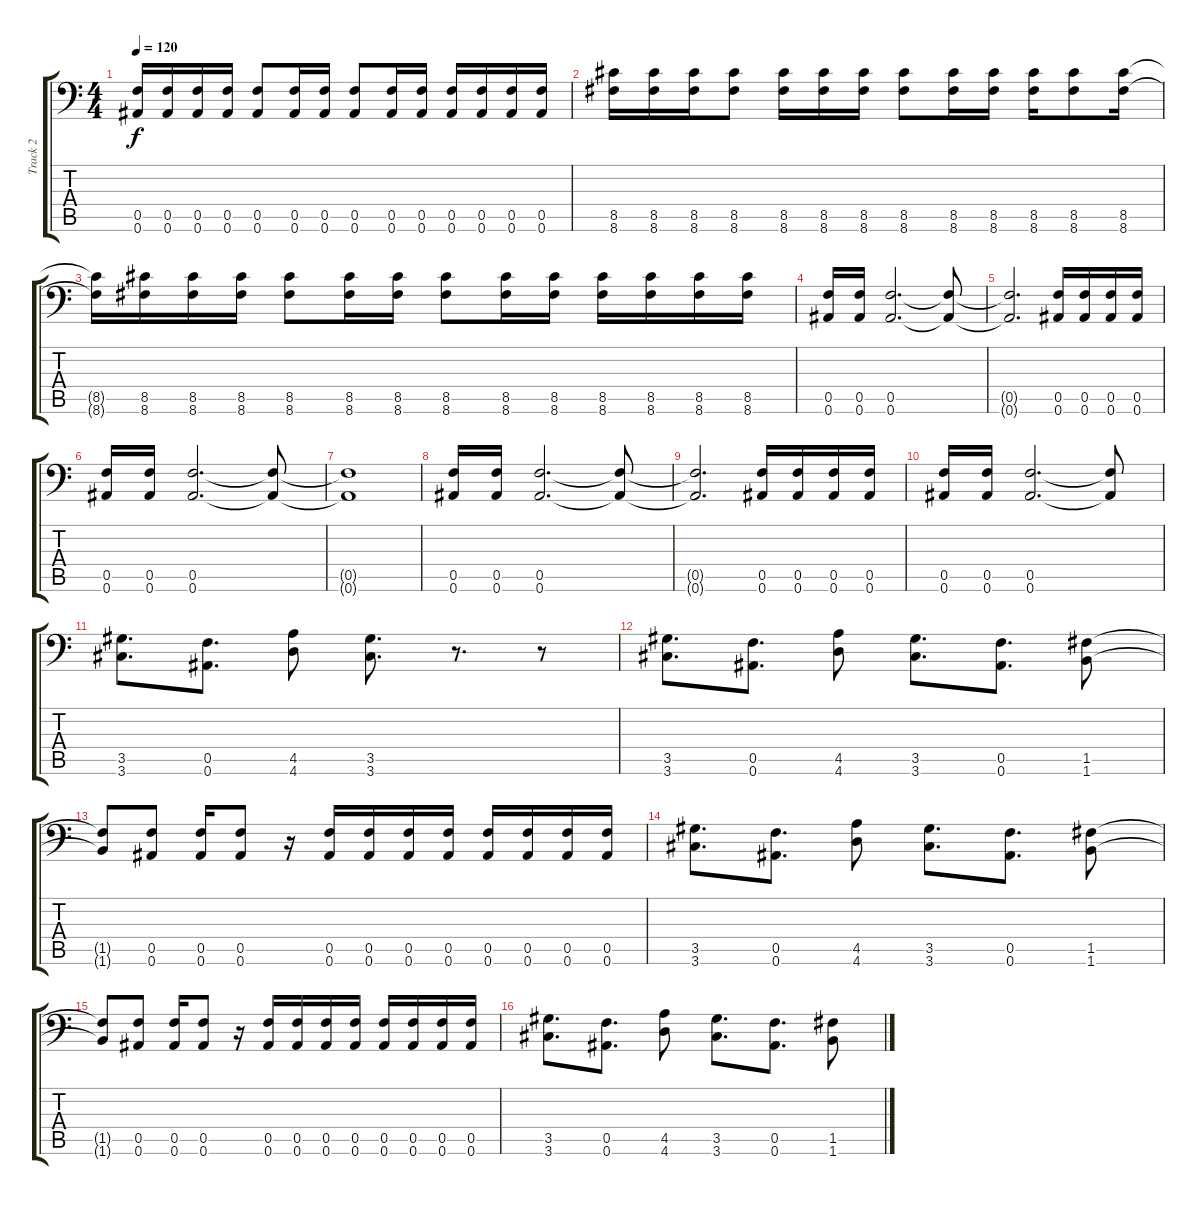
\track ("Track 2" "Track 2") {instrument distortionguitar}
\staff {score tabs}
\tuning (C4 G3 Eb3 Bb2 F2 Bb1) {hide}
\ts (4 4)
\tempo 120
\clef f4
\ks c
(0.5{t} 0.6{t}).16{dy f} (0.5 0.6).16 (0.5 0.6).16 (0.5 0.6).16 (0.5 0.6).8 (0.5 0.6).16 (0.5 0.6).16 (0.5 0.6).8 (0.5 0.6).16 (0.5 0.6).16 (0.5 0.6).16 (0.5 0.6).16 (0.5 0.6).16 (0.5 0.6).16 |
(8.5 8.6).16 (8.5 8.6).16 (8.5 8.6).16 (8.5 8.6).8 (8.5 8.6).16 (8.5 8.6).16 (8.5 8.6).16 (8.5 8.6).8 (8.5 8.6).16 (8.5 8.6).16 (8.5 8.6).16 (8.5 8.6).8 (8.5 8.6).16 |
(8.5{t} 8.6{t}).16 (8.5 8.6).16 (8.5 8.6).16 (8.5 8.6).16 (8.5 8.6).8 (8.5 8.6).16 (8.5 8.6).16 (8.5 8.6).8 (8.5 8.6).16 (8.5 8.6).16 (8.5 8.6).16 (8.5 8.6).16 (8.5 8.6).16 (8.5 8.6).16 |
(0.5 0.6).16 (0.5 0.6).16 (0.5 0.6).2{d} (0.5{t} 0.6{t}).8 |
(0.5{t} 0.6{t}).2{d} (0.5 0.6).16 (0.5 0.6).16 (0.5 0.6).16 (0.5 0.6).16 |
(0.5 0.6).16 (0.5 0.6).16 (0.5 0.6).2{d} (0.5{t} 0.6{t}).8 |
(0.5{t} 0.6{t}).1 |
(0.5 0.6).16 (0.5 0.6).16 (0.5 0.6).2{d} (0.5{t} 0.6{t}).8 |
(0.5{t} 0.6{t}).2{d} (0.5 0.6).16 (0.5 0.6).16 (0.5 0.6).16 (0.5 0.6).16 |
(0.5 0.6).16 (0.5 0.6).16 (0.5 0.6).2{d} (0.5{t} 0.6{t}).8 |
(3.5 3.6).8{d} (0.5 0.6).8{d} (4.5 4.6).8 (3.5 3.6).8{d} r.8{d} r.8 |
(3.5 3.6).8{d} (0.5 0.6).8{d} (4.5 4.6).8 (3.5 3.6).8{d} (0.5 0.6).8{d} (1.5 1.6).8 |
(1.5{t} 1.6{t}).8 (0.5 0.6).8 (0.5 0.6).16 (0.5 0.6).8 r.16 (0.5 0.6).16 (0.5 0.6).16 (0.5 0.6).16 (0.5 0.6).16 (0.5 0.6).16 (0.5 0.6).16 (0.5 0.6).16 (0.5 0.6).16 |
(3.5 3.6).8{d} (0.5 0.6).8{d} (4.5 4.6).8 (3.5 3.6).8{d} (0.5 0.6).8{d} (1.5 1.6).8 |
(1.5{t} 1.6{t}).8 (0.5 0.6).8 (0.5 0.6).16 (0.5 0.6).8 r.16 (0.5 0.6).16 (0.5 0.6).16 (0.5 0.6).16 (0.5 0.6).16 (0.5 0.6).16 (0.5 0.6).16 (0.5 0.6).16 (0.5 0.6).16 |
(3.5 3.6).8{d} (0.5 0.6).8{d} (4.5 4.6).8 (3.5 3.6).8{d} (0.5 0.6).8{d} (1.5 1.6).8
